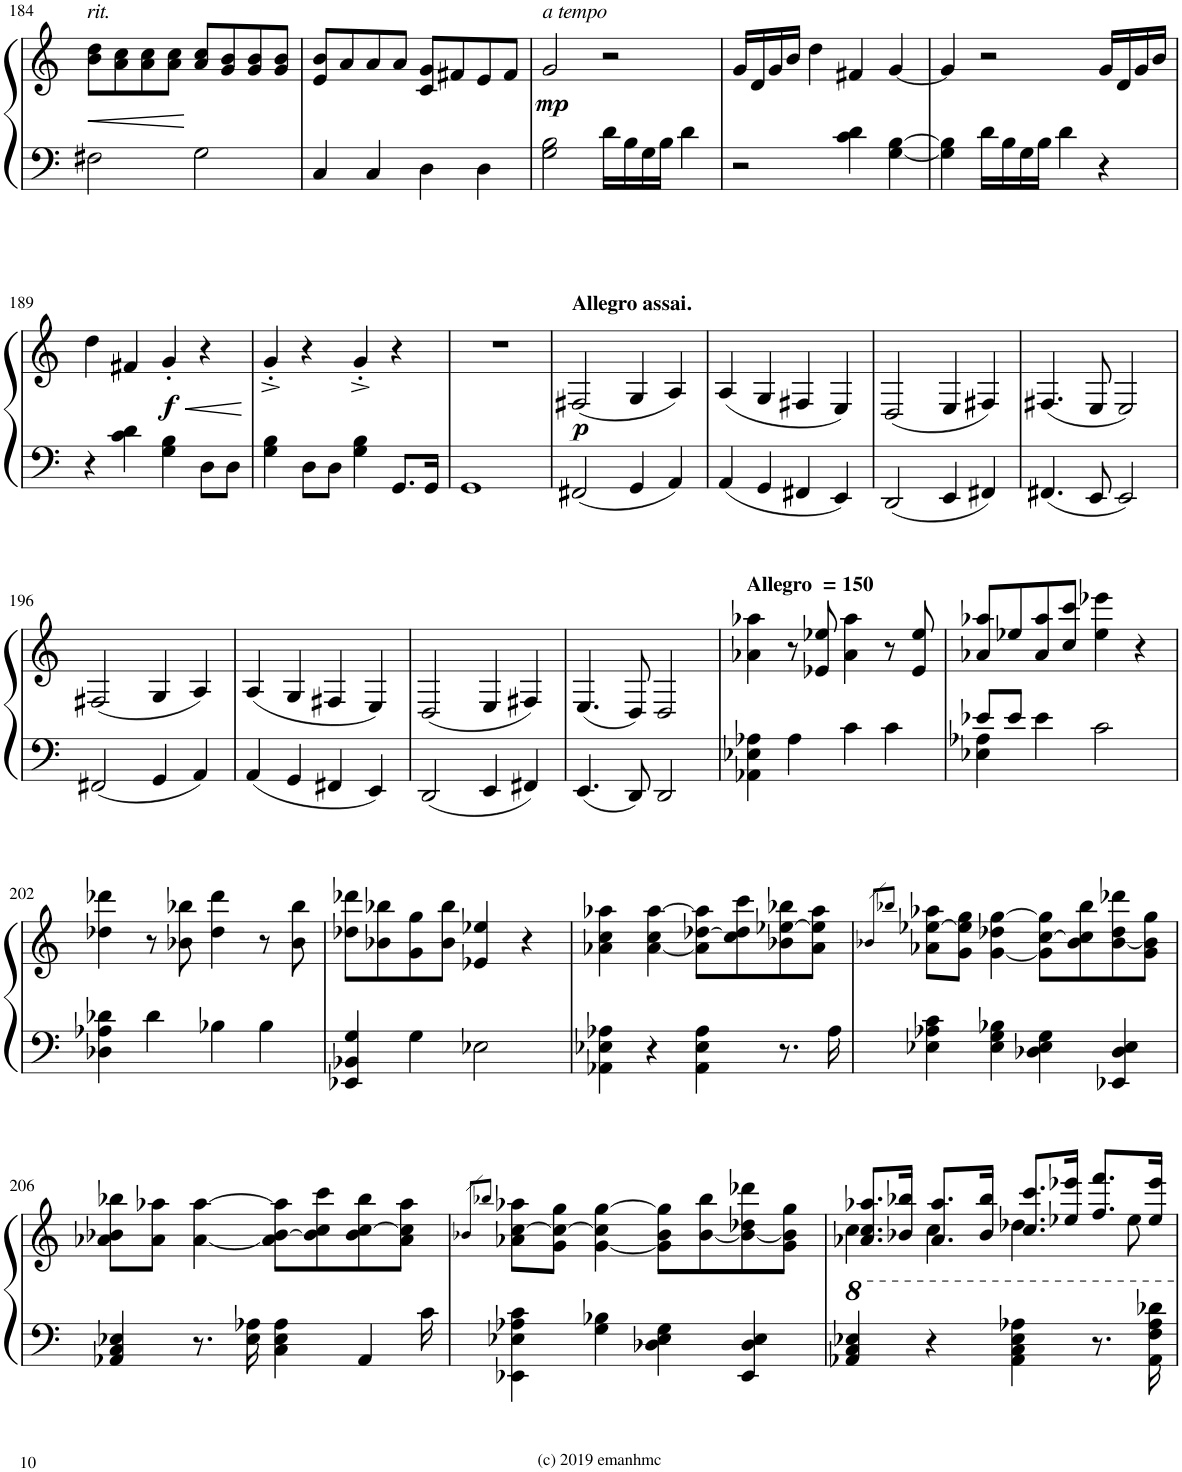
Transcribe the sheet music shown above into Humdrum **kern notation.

**kern	**kern	**dynam
*part1	*part1	*part1
*staff2	*staff1	*staff1/2
*I"Piano	*	*
*I'Pno.	*	*
!!LO:PB:g=z
*clefF4	*clefG2	*
*k[]	*k[]	*
*M4/4	*M4/4	*
*met(c)	*met(c)	*
=184	=184	=184
!	!LO:TX:a:i:t=rit.	!
!	!	!LO:HP:b
2F#X\	8b\ 8dd\L	<
.	8a\ 8cc\	.
.	8a\ 8cc\	.
.	8a\ 8cc\J	.
2G\	8a/ 8cc/L	[
.	8g/ 8b/	.
.	8g/ 8b/	.
.	8g/ 8b/J	.
=185	=185	=185
4C/	8e/ 8b/L	.
.	8a/	.
4C/	8a/	.
.	8a/J	.
4D\	8c/ 8g/L	.
.	8f#X/	.
4D\	8e/	.
.	8f#/J	.
=186	=186	=186
!	!LO:TX:a:i:t=a tempo	!
!	!	!LO:DY:b
2G\ 2B\	2g/	mp
16d\LL	2r	.
16B\	.	.
16G\	.	.
16B\JJ	.	.
4d\	.	.
=187	=187	=187
2r	16g/LL	.
.	16d/	.
.	16g/	.
.	16b/JJ	.
.	4dd\	.
4c\ 4d\	4f#X/	.
[4G\ [4B\	[4g/	.
=188	=188	=188
4G\] 4B\]	4g/]	.
16d\LL	2r	.
16B\	.	.
16G\	.	.
16B\JJ	.	.
4d\	.	.
4r	16g/LL	.
.	16d/	.
.	16g/	.
.	16b/JJ	.
!!LO:LB:g=z
=189	=189	=189
4r	4dd\	.
4c\ 4d\	4f#X/	.
!	!	!LO:HP:b
!	!	!LO:DY:n=1:b
4G\ 4B\	4g'/	< f
8D\L	4r	.
8D\J	.	.
.	.	[
=190	=190	=190
4G\ 4B\	4g'^/	.
8D\L	4r	.
8D\J	.	.
4G\ 4B\	4g'^/	.
8.GG/L	4r	.
16GG/Jk	.	.
=191	=191	=191
1GG	1r	.
=192	=192	=192
!	!LO:TX:a:B:t=Allegro assai.	!
!	!	!LO:DY:b
2FF#X/	(2F#X/	p
4GG/	4G/	.
4AA/	4A/)	.
=193	=193	=193
4AA/	(4A/	.
4GG/	4G/	.
4FF#X/	4F#X/	.
4EE/	4E/)	.
=194	=194	=194
2DD/	(2D/	.
4EE/	4E/	.
4FF#X/	4F#X/)	.
=195	=195	=195
4.FF#X/	(4.F#X/	.
8EE/	8E/	.
2EE/	2E/)	.
!!LO:LB:g=z
=196	=196	=196
2FF#X/	(2F#X/	.
4GG/	4G/	.
4AA/	4A/)	.
=197	=197	=197
4AA/	(4A/	.
4GG/	4G/	.
4FF#X/	4F#X/	.
4EE/	4E/)	.
=198	=198	=198
2DD/	(2D/	.
4EE/	4E/	.
4FF#X/	4F#X/)	.
=199	=199	=199
4.EE/	(4.E/	.
8DD/	8D/)	.
2DD/	2D/	.
=200	=200	=200
!	!LO:TX:a:B:t=Allegro  = 150	!
4AA-X\ 4E-X\ 4A-X\	4a-X\ 4aa-X\	.
4A-\	8r	.
.	8e-X/ 8ee-X/	.
4c\	4a-\ 4aa-\	.
4c\	8r	.
.	8e-/ 8ee-/	.
=201	=201	=201
*^	*	*
8e-X/L	4E-X\ 4A-X\	8a-X/ 8aa-X/L	.
8e-/J	.	8ee-X/	.
4e-\	2.ryy	8a-/ 8aa-/	.
.	.	8cc/ 8ccc/J	.
2c\	.	4ee-\ 4eee-X\	.
.	.	4r	.
*v	*v	*	*
!!LO:LB:g=z
=202	=202	=202
4D-X\ 4A-X\ 4d-X\	4dd-X\ 4ddd-X\	.
4d-\	8r	.
.	8b-X\ 8bb-X\	.
4B-X\	4dd-\ 4ddd-\	.
4B-\	8r	.
.	8b-\ 8bb-\	.
=203	=203	=203
4EE-X/ 4BB-X/ 4G/	8dd-X\ 8ddd-X\L	.
.	8b-X\ 8bb-X\	.
4G\	8g\ 8gg\	.
.	8b-\ 8bb-\J	.
2E-X\	4e-X/ 4ee-X/	.
.	4r	.
=204	=204	=204
4AA-X\ 4E-X\ 4A-X\	4a-X\ 4cc\ 4aa-X\	.
4r	[4a-\ 4cc\ [4aa-\	.
4AA-\ 4E-\ 4A-\	8a-\] [8dd-X\ 8aa-\]L	.
.	8cc\ 8dd-\] 8ccc\	.
8.r	8b-X\ [8ee-X\ 8bb-X\	.
.	8a-\ 8ee-\] 8aa-\J	.
16A-\	.	.
=205	=205	=205
.	8qb-X/L	.
.	8qbb-X/J	.
4E-X\ 4A-X\ 4c\	8a-X\ [8ee-X\ 8aa-X\L	.
.	8g\ 8ee-\] 8gg\J	.
4E-\ 4G\ 4B-X\	[4g\ 4dd-X\ [4gg\	.
4D-X\ 4E-\ 4G\	8g\] [8cc\ 8gg\]L	.
.	8b-\ 8cc\] 8bb-\	.
4EE-X/ 4D-/ 4E-/	[8b-\ 8dd-\ 8ddd-X\	.
.	8g\ 8b-\] 8gg\J	.
!!LO:LB:g=z
=206	=206	=206
*^	*	*
4AA-X/ 4C/ 4E-X/	2...ryy	8a-X\ 8b-X\ 8bb-X\L	.
.	.	8a-\ 8aa-X\J	.
8.r	.	[4a-\ [4aa-\	.
16E-\ 16A-X\	.	.	.
4C\ 4E-\ 4A-\	.	8a-\] [8b-\ 8aa-\]L	.
.	.	8b-\] 8cc\ 8ccc\	.
4AA-/	.	8b-\ [8cc\ 8bb-\	.
.	.	8a-\ 8cc\] 8aa-\J	.
.	16c\	.	.
*v	*v	*	*
=207	=207	=207
.	8qb-X/L	.
.	8qbb-X/J	.
4EE-X\ 4E-X\ 4A-X\ 4c\	8a-X\ [8cc\ 8aa-X\L	.
.	8g\ 8cc\_ 8gg\J	.
4G\ 4B-X\	[4g\ 4cc\] [4gg\	.
4D-X\ 4E-\ 4G\	8g\] 8b-\ 8gg\]L	.
.	[8b-\ 8bb-\	.
4EE-/ 4D-/ 4E-/	8b-\_ 8dd-X\ 8ddd-X\	.
.	8g\ 8b-\] 8gg\J	.
=208	=208	=208
*	*^	*
4A-X/ 4c/ 4e-X/	8.a-X/ 8.cc/ 8.aa-X/L	4cc\	.
.	16b-X/ 16bb-X/Jk	.	.
4r	8.a-/ 8.aa-/L	4cc\	.
.	16b-/ 16bb-/Jk	.	.
4A-\ 4c\ 4e-\ 4a-X\	8.cc/ 8.ccc/L	4.dd-X\	.
.	16ee-X/ 16eee-X/Jk	.	.
8.r	8.ff/ 8.fff/L	.	.
.	.	8ee-\	.
16A-\ 16f\ 16a-\ 16dd-X\	16ee-/ 16eee-/Jk	.	.
*	*v	*v	*
=	=	=
*-	*-	*-
